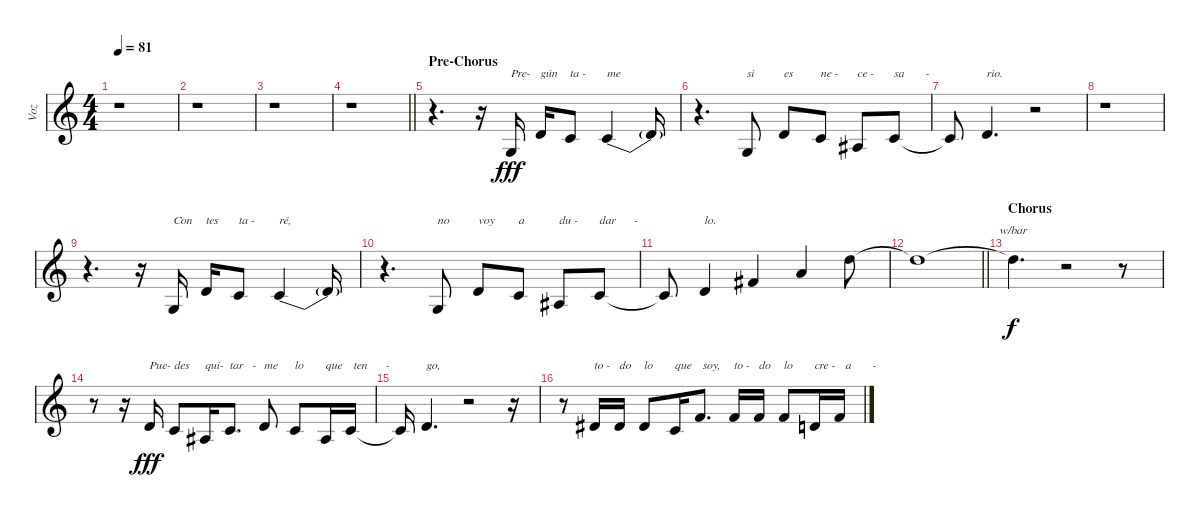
\track ("Voz" "Voz") {instrument baritonesax}
\staff {score}
\tuning (Eb4 Bb3 Gb3 Db3 Ab2 Eb2) {hide}
\ts (4 4)
\tempo 81
\clef g2
\ks c
r.1{dy f} |
r.1 |
r.1 |
\barLineRight lightlight
r.1 |
\section ("" "Pre-Chorus")
r.4{d} r.16 6.4.16{txt "Pre-" dy fff} 13.4.16{txt "gún"} 11.4.8{txt "ta -"} 11.4{be (custom 0 0 30 0 37 4 60 4)}.4{txt "me"} 11.4{t}.16 |
r.4{d} 6.4.8{txt "si"} 8.3.8{txt "es"} 6.3.8{txt "ne -"} 4.3.8{txt "ce -"} 6.3.8{txt "sa       -"} |
6.3{t}.8 8.3.4{d txt "rio."} r.2 |
r.1 |
r.4{d} r.16 6.4.16{txt "Con"} 13.4.16{txt "tes"} 11.4.8{txt "ta -"} 11.4{be (custom 0 0 30 0 37 4 60 4)}.4{txt "ré,"} 11.4{t}.16 |
r.4{d} 6.4.8{txt "no"} 8.3.8{txt "voy"} 6.3.8{txt "a"} 4.3.8{txt "du -"} 6.3.8{txt "dar      -"} |
6.3{t}.8 8.3.4{txt "lo."} 12.3.4 15.3.4 20.3.8 |
\barLineRight lightlight
20.3{t}.1 |
\section ("" "Chorus")
20.3{t}.4{d tbe (custom default 0 0 15 -8 45 -8 60 -8) dy f} r.2 r.8 |
r.8 r.16 8.3.16{txt "Pue-" dy fff} 6.3.8{txt "des"} 4.3.16{txt "qui-"} 6.3.8{d txt "tar   -"} 8.3.8{txt "me"} 6.3.8{txt "lo"} 4.3.16{txt "que"} 6.3.16{txt " ten      -"} |
6.3{t}.16 8.3.4{d txt "go,"} r.2 r.16 |
r.8 9.3.16{txt "to -"} 9.3.16{txt "do"} 9.3.8{txt "lo"} 6.3.16{txt "que"} 11.3.8{d txt " soy,"} 11.3.16{txt "to -"} 11.3.16{txt "do"} 11.3.8{txt "lo"} 8.3.16{txt "cre -"} 11.3.16{txt "  a       -"}
